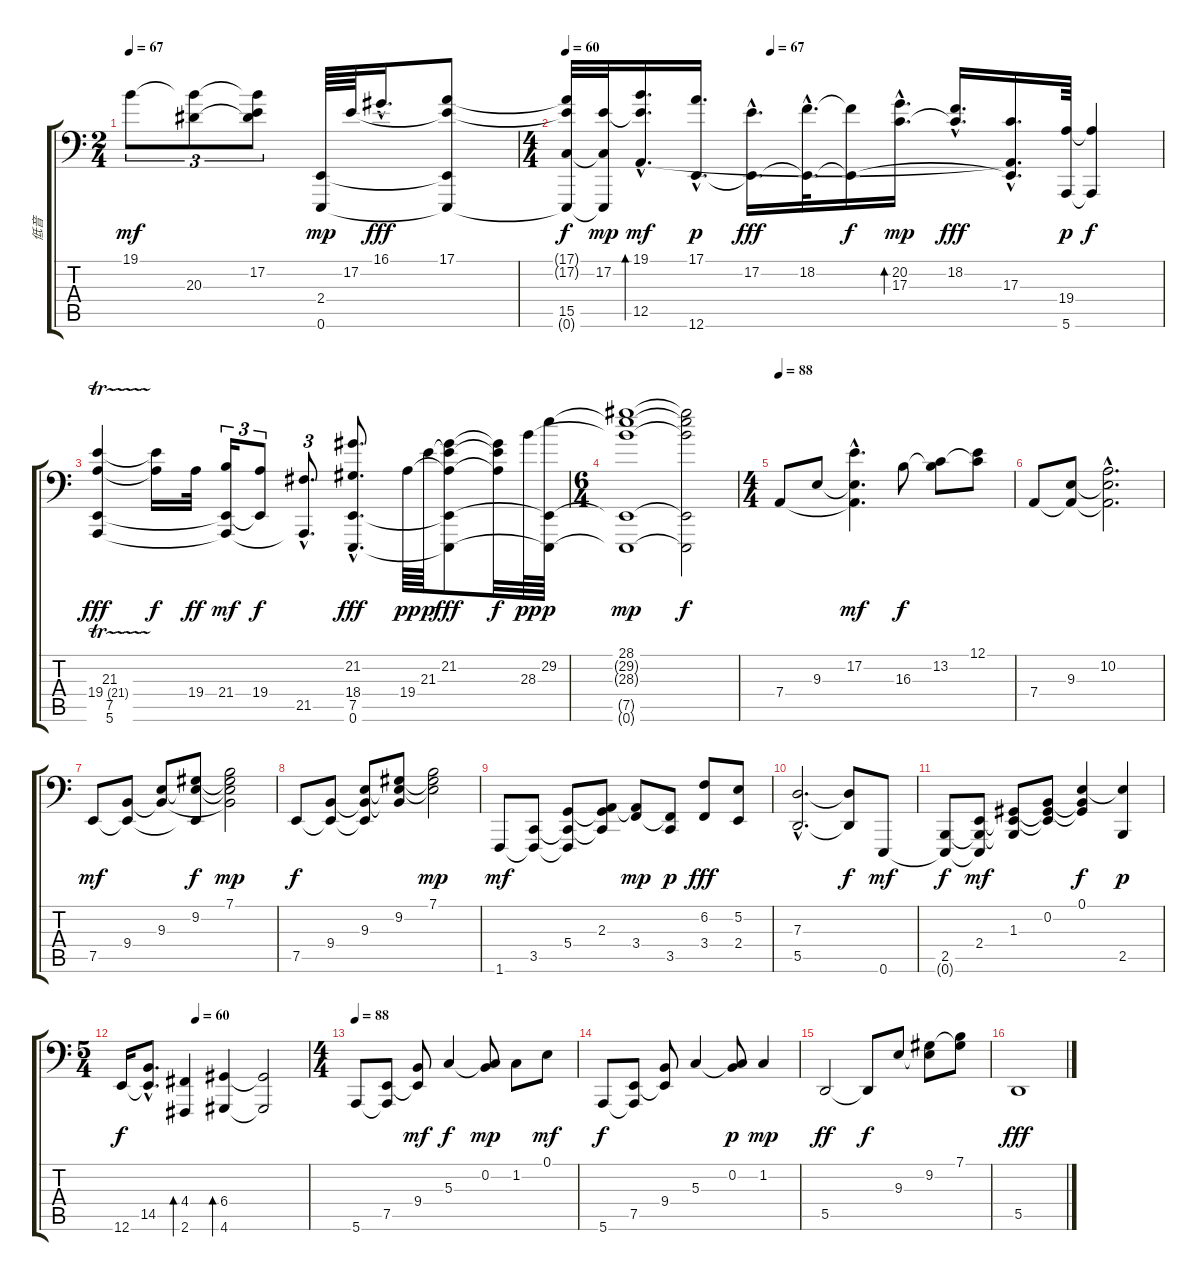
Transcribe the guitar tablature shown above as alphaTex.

\track ("低音" "低音") {instrument electricgrandpiano}
\staff {score tabs}
\tuning (E3 B2 G2 D2 A1 E1) {hide}
\ts (2 4)
\tempo 67
\clef f4
\ks c
19.1.8{tu (3 2) dy mf instrument electricgrandpiano} (19.1{t} 20.3).8{tu (3 2)} (19.1{t} 17.2 20.3{t}).8{tu (3 2)} (2.4 0.6).64{dy mp} 17.2.64 16.1{hac}.16{d dy fff} (17.1 17.2{t} 2.4{t} 0.6{t}).8 |
\ts (4 4)
\tempo 60
\tempo (67 0.34375)
(17.1{t} 17.2{t} 15.5 0.6{t}).32{dy f instrument electricgrandpiano} (17.2 15.5{t} 0.6{t}).32{dy mp} (19.1{hac} 17.2{hac t} 12.5{hac}).16{d bd 480 dy mf} (17.1{hac} 12.6{hac}).16{d dy p} (17.2{hac} 12.6{hac t}).16{d dy fff} (18.2{hac} 12.6{hac t}).32{d} (18.2{t} 12.6{t}).16{dy f} (20.2{hac} 17.3{hac}).16{d bd 480 dy mp} (18.2{hac} 17.3{hac t}).16{d dy fff} (17.3{hac} 12.5{hac t} 12.6{hac t}).16{d} (19.4 5.6).64{dy p} (19.4{t} 5.6{t}).4{dy f} |
(21.3 19.4{tr (21 64)} 7.5 5.6).4{dy fff} (21.3{t} 19.4{t}).16{dy f} 19.4.32{dy ff} (21.4 7.5{t} 5.6{t}).16{tu (3 2) dy mf} (19.4 7.5{t}).8{tu (3 2) dy f} (21.5 5.6{hac t}).8{d tu (3 2)} (21.2{hac} 18.4{hac} 7.5{hac} 0.6{hac}).8{d dy fff} 19.4.64{dy pp} 21.3.64{dy p} (21.2 21.3{t} 19.4{t} 7.5{t} 0.6{t}).8{dy fff} (21.2{t} 21.3{t} 19.4{t}).32{dy f} 28.3.64{dy pp} (29.2 7.5{t} 0.6{t}).64{dy p} |
\ts (6 4)
(28.1 29.2{t} 28.3{t} 7.5{t} 0.6{t}).1{dy mp} (28.1{t} 29.2{t} 28.3{t} 7.5{t} 0.6{t}).2{dy f} |
\ts (4 4)
\tempo 88
7.4.8 9.3.8 (17.2{hac} 9.3{hac t} 7.4{hac t}).4{d dy mf} 16.3.8{dy f} (13.2 16.3{t}).8 (12.1 13.2{t}).8 |
7.4.8 (9.3 7.4{t}).8 (10.2{hac} 9.3{hac t} 7.4{hac t}).2{d} |
7.5.8{dy mf} (9.4 7.5{t}).8 (9.3 9.4{t}).8 (9.2 9.3{t} 7.5{t}).8{dy f} (7.1 9.2{t} 9.3{t} 9.4{t}).2{dy mp} |
7.5.8{dy f} (9.4 7.5{t}).8 (9.3 9.4{t} 7.5{t}).8 (9.2 9.3{t} 9.4{t}).8 (7.1 9.2{t} 9.3{t}).2{dy mp} |
1.6.8{dy mf} (3.5 1.6{t}).8 (5.4 3.5{t} 1.6{t}).8 (2.3 5.4{t} 3.5{t}).8 (2.3{t} 3.4).8{dy mp} (3.4{t} 3.5).8{dy p} (6.2 3.4).8{dy fff} (5.2 2.4).8 |
(7.3{hac} 5.5{hac}).2{d} (7.3{t} 5.5{t}).8{dy f} 0.6.8{dy mf} |
(2.5 0.6{t}).8{dy f} (2.4 2.5{t} 0.6{t}).8{dy mf} (1.3 2.4{t} 2.5{t}).8 (0.2 1.3{t} 2.4{t}).8 (0.1 0.2{t} 1.3{t}).4{dy f} (0.1{t} 2.5).4{dy p} |
\ts (5 4)
\tempo (60 0.4)
12.6.16{dy f} (14.5{hac} 12.6{hac t}).8{d} (4.4 2.6).4{bd 120} (6.4 4.6).4{bd 120} (6.4{t} 4.6{t}).2 |
\ts (4 4)
\tempo 88
5.6.8 (7.5 5.6{t}).8 (9.4 7.5{t}).8{dy mf} 5.3.4{dy f} (0.2 5.3{t}).8{dy mp} 1.2.8 0.1.8{dy mf} |
5.6.8{dy f} (7.5 5.6{t}).8 (9.4 7.5{t}).8 5.3.4 (0.2 5.3{t}).8{dy p} 1.2.4{dy mp} |
5.5.2{dy ff} 5.5{t}.8{dy f} 9.3.8 (9.2 9.3{t}).8 (7.1 9.2{t}).8 |
5.5.1{dy fff}
